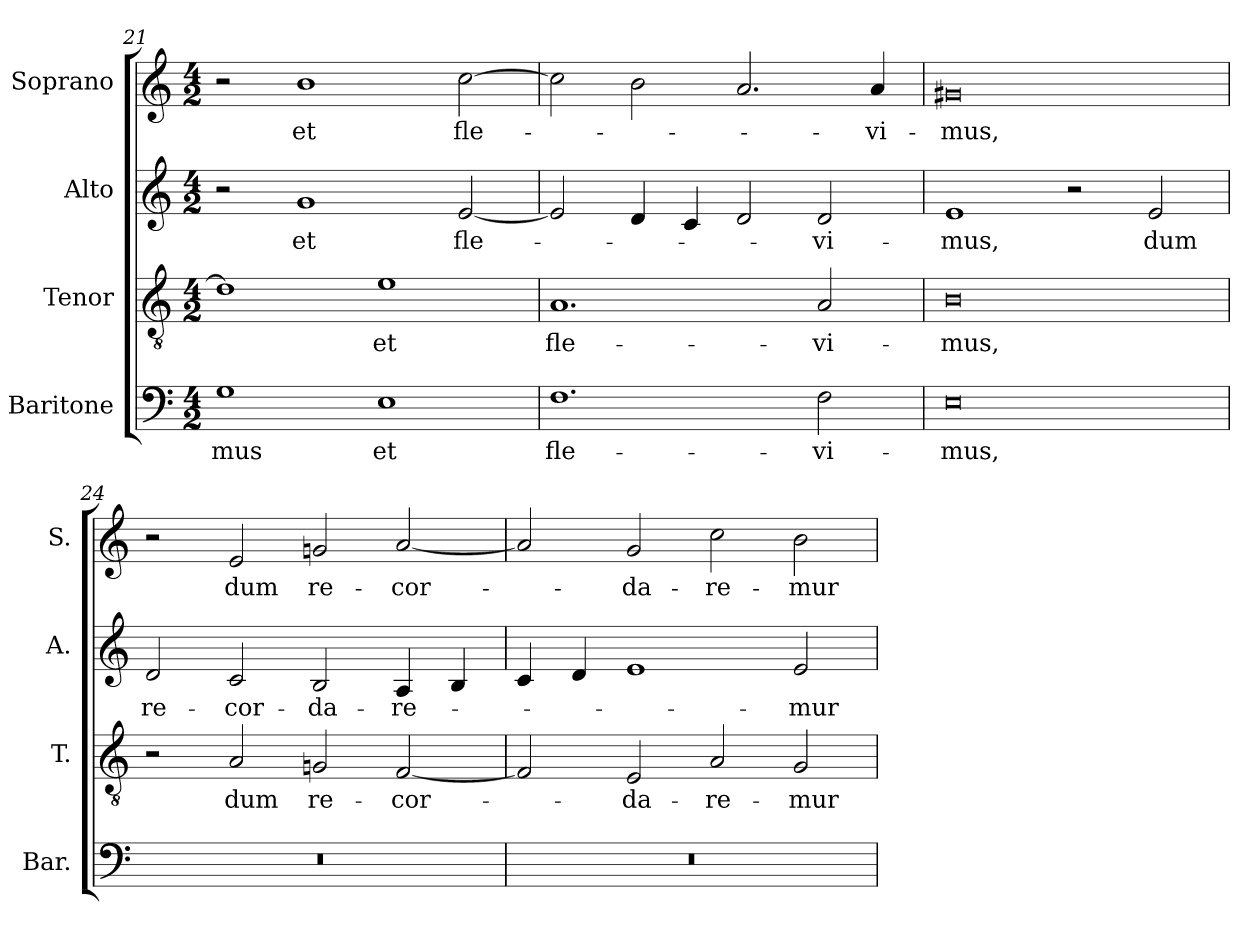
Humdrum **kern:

**kern	**text	**kern	**text	**kern	**text	**kern	**text
*part4	*part4	*part3	*part3	*part2	*part2	*part1	*part1
*staff4	*staff4	*staff3	*staff3	*staff2	*staff2	*staff1	*staff1
*I"Baritone	*	*I"Tenor	*	*I"Alto	*	*I"Soprano	*
*I'Bar.	*	*I'T.	*	*I'A.	*	*I'S.	*
*clefF4	*	*clefGv2	*	*clefG2	*	*clefG2	*
*	*	*ITrd7c12	*	*	*	*	*
*k[]	*	*k[]	*	*k[]	*	*k[]	*
*C:	*	*C:	*	*C:	*	*C:	*
*M4/2	*	*M4/2	*	*M4/2	*	*M4/2	*
=21	=21	=21	=21	=21	=21	=21	=21
!	!LO:LY:b:color=#000000	!	!	!	!	!	!
1Gi	-mus	1Di]	.	2r	.	2r	.
!	!	!	!	!	!LO:LY:b:color=#000000	!	!
!	!	!	!	!	!	!	!LO:LY:b:color=#000000
.	.	.	.	1gi	et	1bi	et
!	!LO:LY:b:color=#000000	!	!	!	!	!	!
!	!	!	!LO:LY:b:color=#000000	!	!	!	!
1Ei	et	1Ei	et	.	.	.	.
!	!	!	!	!	!LO:LY:b:color=#000000	!	!
!	!	!	!	!	!	!	!LO:LY:b:color=#000000
.	.	.	.	[2ei/	fle-	[2cci\	fle-
=22	=22	=22	=22	=22	=22	=22	=22
!	!LO:LY:b:color=#000000	!	!	!	!	!	!
!	!	!	!LO:LY:b:color=#000000	!	!	!	!
1.Fi	fle-	1.AAi	fle-	2ei/]	.	2cci\]	.
.	.	.	.	4di/	.	2bi\	.
.	.	.	.	4ci/	.	.	.
.	.	.	.	2di/	.	2.ai/	.
!	!LO:LY:b:color=#000000	!	!	!	!	!	!
!	!	!	!LO:LY:b:color=#000000	!	!	!	!
!	!	!	!	!	!LO:LY:b:color=#000000	!	!
2Fi\	-vi-	2AAi/	-vi-	2di/	-vi-	.	.
!	!	!	!	!	!	!	!LO:LY:b:color=#000000
.	.	.	.	.	.	4ai/	-vi-
=23	=23	=23	=23	=23	=23	=23	=23
!	!LO:LY:b:color=#000000	!	!	!	!	!	!
!	!	!	!LO:LY:b:color=#000000	!	!	!	!
!	!	!	!	!	!LO:LY:b:color=#000000	!	!
!	!	!	!	!	!	!	!LO:LY:b:color=#000000
0Ei	-mus,	0BBi	-mus,	1ei	-mus,	0g#Xi	-mus,
.	.	.	.	2r	.	.	.
!	!	!	!	!	!LO:LY:b:color=#000000	!	!
.	.	.	.	2ei/	dum	.	.
!!LO:PB:g=z
=24	=24	=24	=24	=24	=24	=24	=24
!LO:N:vis=1	!	!	!	!	!	!	!
!	!	!	!	!	!LO:LY:b:color=#000000	!	!
0r	.	2r	.	2di/	re-	2r	.
!	!	!	!LO:LY:b:color=#000000	!	!	!	!
!	!	!	!	!	!LO:LY:b:color=#000000	!	!
!	!	!	!	!	!	!	!LO:LY:b:color=#000000
.	.	2AAi/	dum	2ci/	-cor-	2ei/	dum
!	!	!	!LO:LY:b:color=#000000	!	!	!	!
!	!	!	!	!	!LO:LY:b:color=#000000	!	!
!	!	!	!	!	!	!	!LO:LY:b:color=#000000
.	.	2GGni/	re-	2Bi/	-da-	2gni/	re-
!	!	!	!LO:LY:b:color=#000000	!	!	!	!
!	!	!	!	!	!LO:LY:b:color=#000000	!	!
!	!	!	!	!	!	!	!LO:LY:b:color=#000000
.	.	[2FFi/	-cor-	4Ai/	-re-	[2ai/	-cor-
.	.	.	.	4Bi/	.	.	.
=25	=25	=25	=25	=25	=25	=25	=25
!LO:N:vis=1	!	!	!	!	!	!	!
0r	.	2FFi/]	.	4ci/	.	2ai/]	.
.	.	.	.	4di/	.	.	.
!	!	!	!LO:LY:b:color=#000000	!	!	!	!
!	!	!	!	!	!	!	!LO:LY:b:color=#000000
.	.	2EEi/	-da-	1ei	.	2gi/	-da-
!	!	!	!LO:LY:b:color=#000000	!	!	!	!
!	!	!	!	!	!	!	!LO:LY:b:color=#000000
.	.	2AAi/	-re-	.	.	2cci\	-re-
!	!	!	!LO:LY:b:color=#000000	!	!	!	!
!	!	!	!	!	!LO:LY:b:color=#000000	!	!
!	!	!	!	!	!	!	!LO:LY:b:color=#000000
.	.	2GGi/	-mur	2ei/	-mur	2bi\	-mur
=	=	=	=	=	=	=	=
*-	*-	*-	*-	*-	*-	*-	*-
